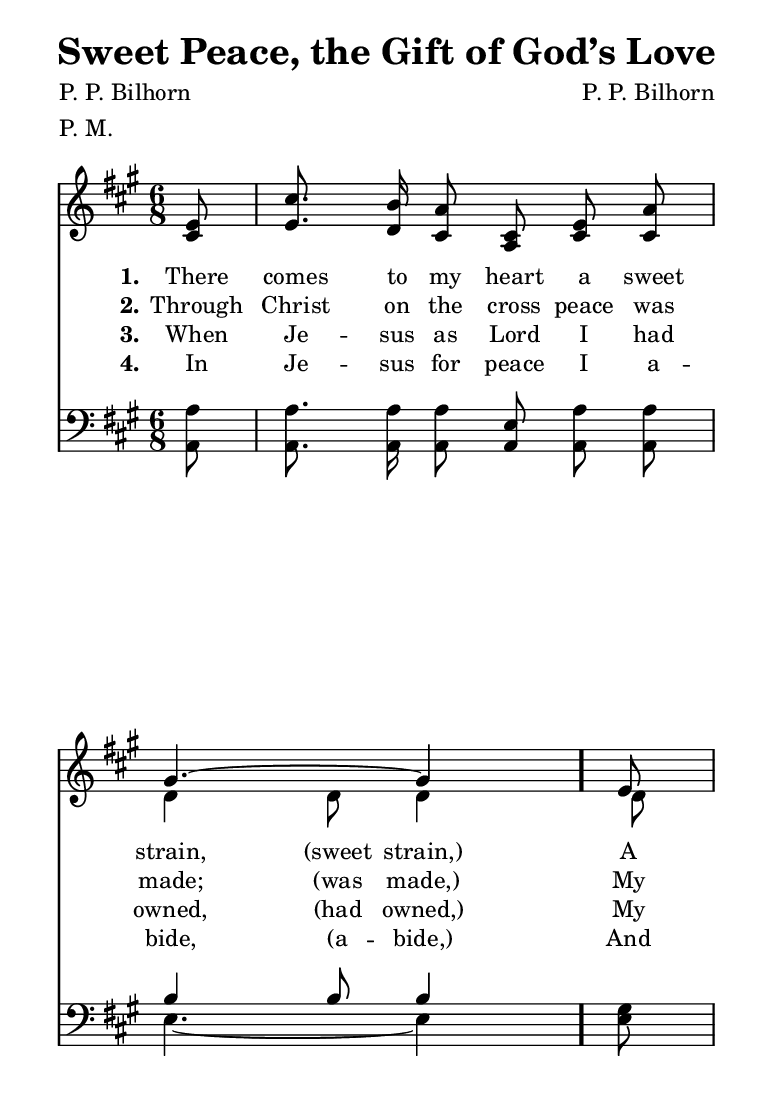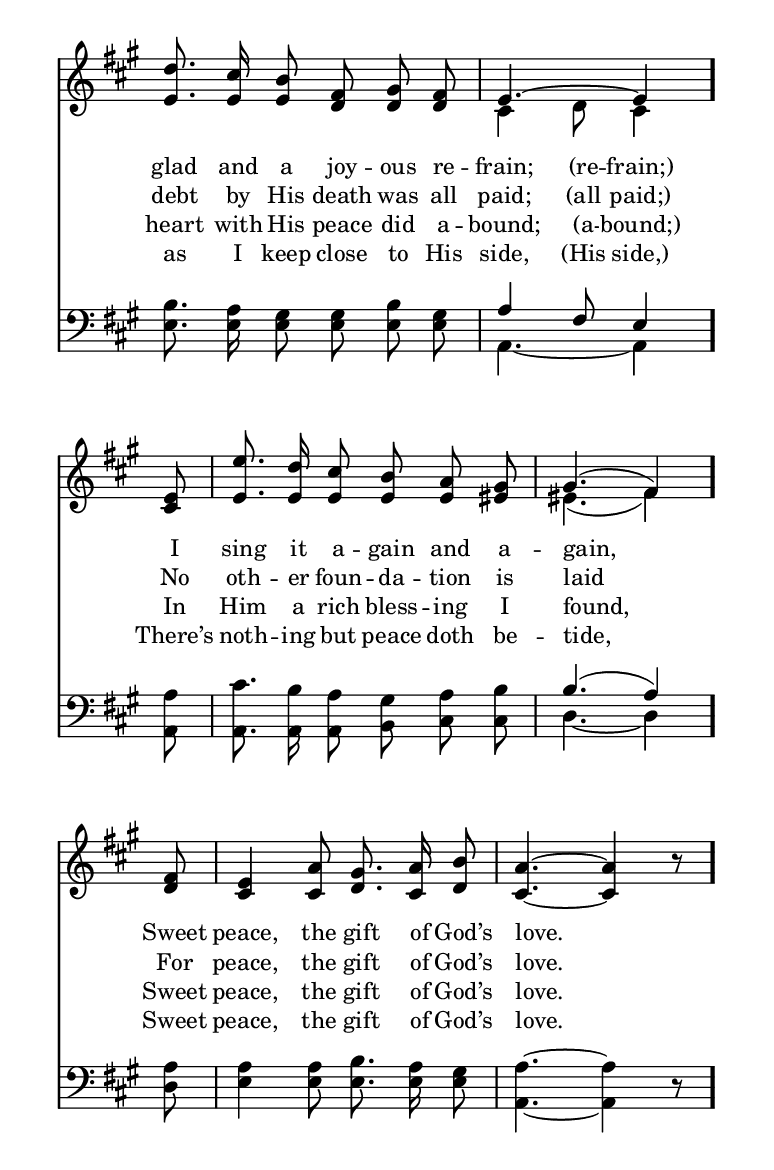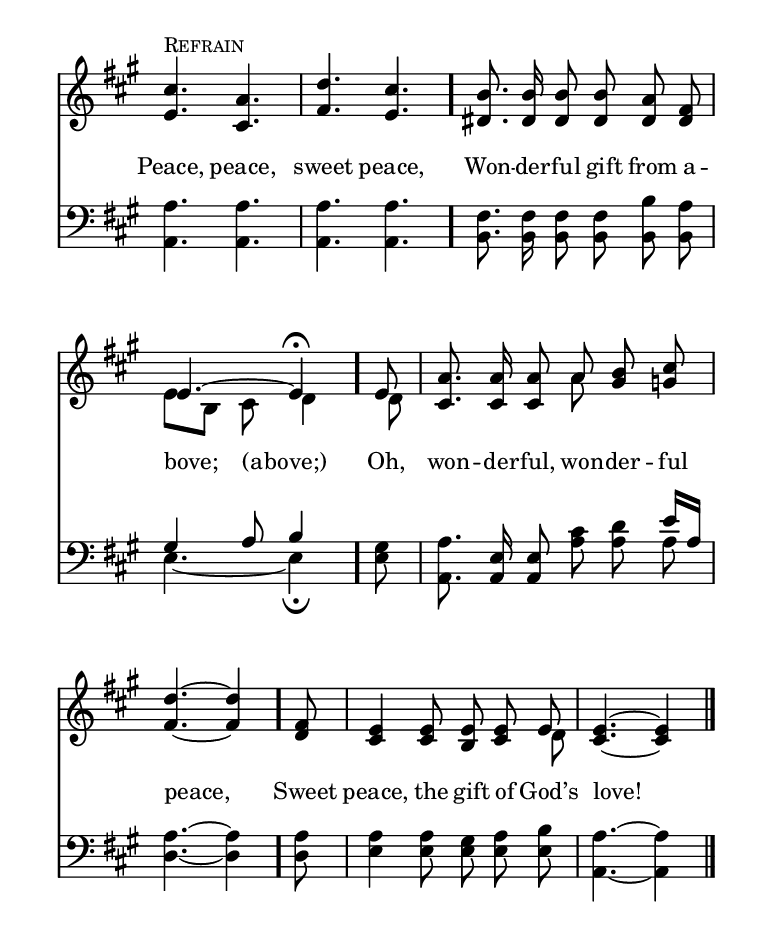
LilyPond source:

\include "common/global.ily"
\paper {
  \include "common/paper.ily"
  system-count = #(cond (is-eogsized 5) (#t #f))
  page-count = #(cond (is-eogsized 1) (#t #f))
}

\header{
  hymnnumber = "193"
  title = "Sweet Peace, the Gift of God’s Love"
  tunename = ""
  meter = "P. M."
  poet = "P. P. Bilhorn"
  composer = "P. P. Bilhorn"
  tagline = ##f
}

ta = { \tempo 8=120 }
tb = { \tempo 8=80 } % not half the normal tempo in this case (aesthetic)

global = {
  \include "common/overrides.ily"
  \override Staff.TimeSignature.style = #'numbered
  \time 6/8
  \override Score.MetronomeMark.transparent = ##t % hide all fermata changes too
  \ta
  \key a \major
  \partial 8
  \autoBeamOff
}

patternA = { c8 | c8. c16 c8 c c c | c4. c4 }
patternB = { c8 | c8. c16 c8 c c c | c4 c8 c4 }
patternC = { c8 | c4 c8 c8. c16 c8 | c4. c4 c8 }

notesSoprano = {
\global
\relative c' {

  e8 | cis'8. b16 a8 cis, e a | gis4. ~ gis4 \eogbreak
  \changePitch \patternA { e | d' cis b fis gis fis | e ~ e } \eogbreak
  \changePitch \patternA { e | e' d cis b a gis | gis( fis) }
  \changePitch \patternC { fis | e a gis a b | a ~ a r }

  \eogbreak
  << s^\markup { \small \caps "Refrain" }
  { cis4. a | d cis } >>
  b8. b16 b8 b a fis | e4.~ \tb e4 \fermata \ta \eogbreak
  \changePitch \patternA { e | a a a a b cis | d ~ d }
  fis,8 | e4 e8 e e e | e4. ~ e4

  \bar "|."

}
}

notesAlto = {
\global
\relative e' {

  \changePitch \patternB { cis | e d cis a cis cis | d d d }
  \changePitch \patternB { d | e e e d d d | cis d cis }
  \changePitch \patternA { cis | e e e e e eis | eis( fis) }
  \changePitch \patternC { d | cis cis d cis d | cis ~ cis r }

  e4. cis | fis e
  dis8. dis16 dis8 dis dis dis | e8[ b] cis d4
  \changePitch \patternA { d | cis cis cis a' gis g | fis ~ fis }
  d8 | cis4 cis8 b cis d | cis4. ~ cis4

}
}

notesTenor = {
\global
\relative a {

  \changePitch \patternB { a | a a a e a a | b b b }
  \changePitch \patternB { gis | b a gis gis b gis | a fis e }
  \changePitch \patternA { a | cis b a gis a b | b( a) }
  \changePitch \patternC { a | a a b a gis | a ~ a r }

  a4. a | a a
  fis8. fis16 fis8 fis b a | gis4 a8 b4
  gis8 | a8. e16 e8 cis' d e16[ a,] | a4. ~ a4
  a8 | a4 a8 gis a b | a4. ~ a4

}
}

notesBass = {
\global
\relative f, {

  \changePitch \patternA { a | a a a a a a | e' ~ e }
  \changePitch \patternA { e | e e e e e e | a, ~ a }
  \changePitch \patternA { a | a a a b cis cis | d ~ d }
  \changePitch \patternC { d | e e e e e | a, ~ a r }

  a4. a | a a
  b8. b16 b8 b b b | e4. ~ e4_\fermata
  \changePitch \patternA { e | a, a a a' a a | d, ~ d }
  d8 | e4 e8 e e e | a,4. ~ a4

}
}

Refrain = \lyricmode {

Peace, peace, sweet peace, \bar "."
Won -- der -- ful gift from a -- bove; %{HIDE>%} (a -- bove;) %{<HIDE%} \bar "."
Oh, won -- der -- ful, won -- der -- ful peace, \bar "."
Sweet peace, the gift of God’s love! \bar "."

}

wordsA = \lyricmode {
\set stanza = "1."

There comes to my heart a sweet strain, %{HIDE>%} (sweet strain,) %{<HIDE%} \bar "."
A glad and a joy -- ous re -- frain; %{HIDE>%} (re -- frain;) %{<HIDE%} \bar "."
I sing it a -- gain and a -- gain, \bar "."
Sweet peace, the gift of God’s love. \bar "."

}

wordsB = \lyricmode {
\set stanza = "2."

Through Christ on the cross peace was made; %{HIDE>%} (was made,) %{<HIDE%}
My debt by His death was all paid; %{HIDE>%} (all paid;) %{<HIDE%}
No oth -- er foun -- da -- tion is laid
For peace, the gift of God’s love.

\Refrain

}

wordsC = \lyricmode {
\set stanza = "3."

When Je -- sus as Lord I had owned, %{HIDE>%} (had owned,) %{<HIDE%}
My heart with His peace did a -- bound; %{HIDE>%} (a -- bound;) %{<HIDE%}
In Him a rich bless -- ing I found,
Sweet peace, the gift of God’s love.

}

wordsD = \lyricmode {
\set stanza = "4."

In Je -- sus for peace I a -- bide, %{HIDE>%} (a -- bide,) %{<HIDE%}
And as I keep close to His side, %{HIDE>%} (His side,) %{<HIDE%}
There’s noth -- ing but peace doth be -- tide,
Sweet peace, the gift of God’s love.

}

\score {
  \context ChoirStaff <<
    \context Staff = upper <<
      \set Staff.autoBeaming = ##f
      \set ChoirStaff.systemStartDelimiter = #'SystemStartBar
      \set ChoirStaff.printPartCombineTexts = ##f
      \partcombine #'(2 . 11) \notesSoprano \notesAlto
      \context NullVoice = altos { \voiceTwo << \notesAlto >> }
      \context Lyrics = one   \lyricsto altos \wordsA
      \context Lyrics = two   \lyricsto altos \wordsB
      \context Lyrics = three \lyricsto altos \wordsC
      \context Lyrics = four  \lyricsto altos \wordsD
    >>
    \context Staff = men <<
      \set Staff.autoBeaming = ##f
      \clef bass
      \set ChoirStaff.printPartCombineTexts = ##f
      \partcombine #'(2 . 11) \notesTenor \notesBass
    >>
  >>
  \layout {
    \include "common/layout.ily"
  }
  \midi{
    \include "common/midi.ily"
  }
}

\version "2.19.49"  % necessary for upgrading to future LilyPond versions.

% vi:set et ts=2 sw=2 ai nocindent syntax=lilypond:
